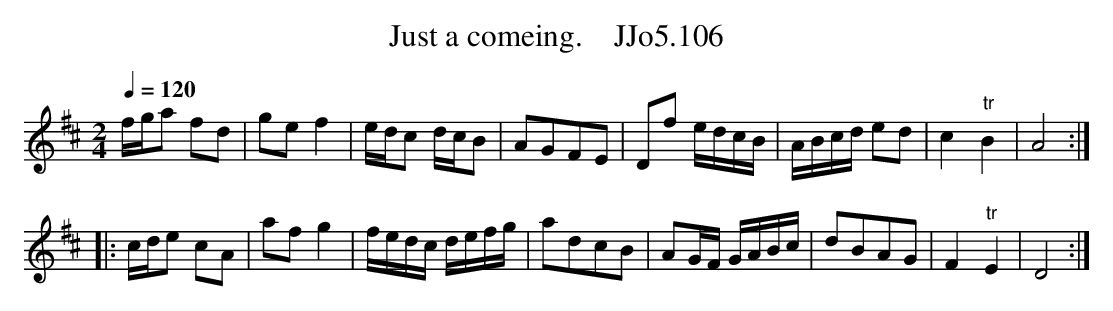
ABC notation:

X:1
T:Just a comeing.    JJo5.106
Q:1/4=120
M:2/4
L:1/8
K:D
f/g/a fd|ge f2|e/d/c d/c/B|AGFE|Df e/d/c/B/|A/B/c/d/ ed|c2 "tr"B2 |A4 :|
|: c/d/e cA|af g2|f/e/d/c/ d/e/f/g/|adcB|AG/F/ G/A/B/c/|dBAG|F2 "tr" E2|D4 :|
